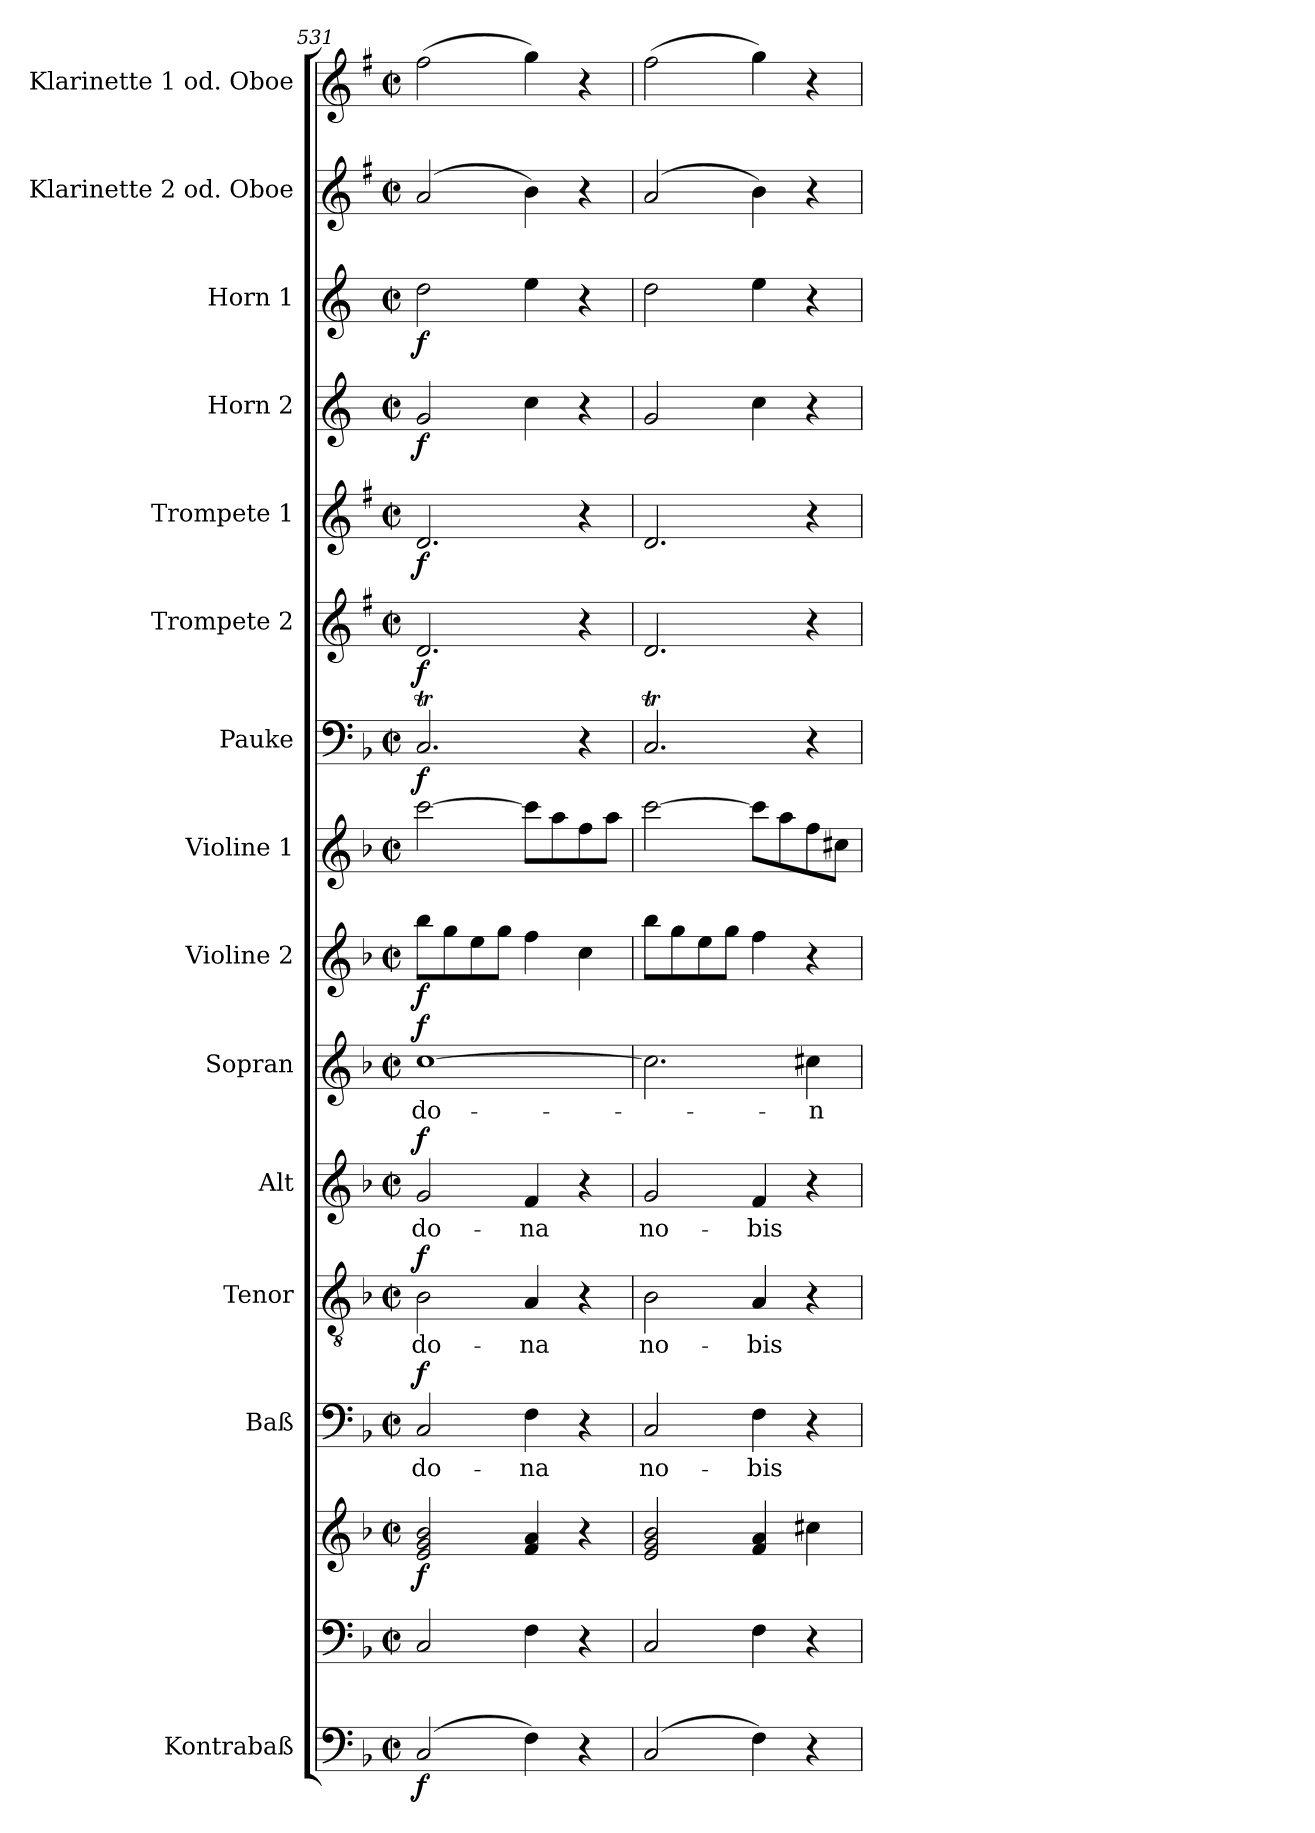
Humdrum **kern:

**kern	**dynam	**kern	**kern	**dynam	**kern	**text	**dynam	**kern	**text	**dynam	**kern	**text	**dynam	**kern	**text	**dynam	**kern	**dynam	**kern	**kern	**dynam	**kern	**dynam	**kern	**dynam	**kern	**dynam	**kern	**dynam	**kern	**kern
*part15	*part15	*part14	*part14	*part14	*part13	*part13	*part13	*part12	*part12	*part12	*part11	*part11	*part11	*part10	*part10	*part10	*part9	*part9	*part8	*part7	*part7	*part6	*part6	*part5	*part5	*part4	*part4	*part3	*part3	*part2	*part1
*staff16	*staff16	*staff15	*staff14	*staff14/15	*staff13	*staff13	*staff13	*staff12	*staff12	*staff12	*staff11	*staff11	*staff11	*staff10	*staff10	*staff10	*staff9	*staff9	*staff8	*staff7	*staff7	*staff6	*staff6	*staff5	*staff5	*staff4	*staff4	*staff3	*staff3	*staff2	*staff1
*I"Kontrabaß	*	*	*	*	*I"Baß	*	*	*I"Tenor	*	*	*I"Alt	*	*	*I"Sopran	*	*	*I"Violine 2	*	*I"Violine 1	*I"Pauke	*	*I"Trompete 2	*	*I"Trompete 1	*	*I"Horn 2	*	*I"Horn 1	*	*I"Klarinette 2 od. Oboe	*I"Klarinette 1 od. Oboe
*	*	*	*	*	*	*	*	*	*	*	*	*	*	*	*	*	*	*	*	*	*	*I'Tpt	*	*I'Tpt	*	*I'Hn	*	*I'Hn	*	*	*
*clefF4	*	*clefF4	*clefG2	*	*clefF4	*	*	*clefGv2	*	*	*clefG2	*	*	*clefG2	*	*	*clefG2	*	*clefG2	*clefF4	*	*clefG2	*	*clefG2	*	*clefG2	*	*clefG2	*	*clefG2	*clefG2
*ITrd7c12	*	*	*	*	*	*	*	*	*	*	*	*	*	*	*	*	*	*	*	*	*	*ITrd1c2	*	*ITrd1c2	*	*ITrd4c7	*	*ITrd4c7	*	*ITrd1c2	*ITrd1c2
*k[b-]	*	*k[b-]	*k[b-]	*	*k[b-]	*	*	*k[b-]	*	*	*k[b-]	*	*	*k[b-]	*	*	*k[b-]	*	*k[b-]	*k[b-]	*	*k[b-]	*	*k[b-]	*	*k[b-]	*	*k[b-]	*	*k[b-]	*k[b-]
*F:	*	*F:	*F:	*	*F:	*	*	*F:	*	*	*F:	*	*	*F:	*	*	*F:	*	*F:	*F:	*	*F:	*	*F:	*	*F:	*	*F:	*	*F:	*F:
*M2/2	*	*M2/2	*M2/2	*	*M2/2	*	*	*M2/2	*	*	*M2/2	*	*	*M2/2	*	*	*M2/2	*	*M2/2	*M2/2	*	*M2/2	*	*M2/2	*	*M2/2	*	*M2/2	*	*M2/2	*M2/2
*met(c|)	*	*met(c|)	*met(c|)	*	*met(c|)	*	*	*met(c|)	*	*	*met(c|)	*	*	*met(c|)	*	*	*met(c|)	*	*met(c|)	*met(c|)	*	*met(c|)	*	*met(c|)	*	*met(c|)	*	*met(c|)	*	*met(c|)	*met(c|)
=531	=531	=531	=531	=531	=531	=531	=531	=531	=531	=531	=531	=531	=531	=531	=531	=531	=531	=531	=531	=531	=531	=531	=531	=531	=531	=531	=531	=531	=531	=531	=531
!	!LO:DY:b	!	!	!LO:DY:b	!	!LO:LY:b	!LO:DY:a	!	!LO:LY:b	!LO:DY:a	!	!LO:LY:b	!LO:DY:a	!	!LO:LY:b	!LO:DY:a	!	!LO:DY:b	!	!	!LO:DY:b	!	!LO:DY:b	!	!LO:DY:b	!	!LO:DY:b	!	!LO:DY:b	!	!
(2CC/	f	2C/	2e/ 2g/ 2b-/	f	2C/	do-	f	2B-\	do-	f	2g/	do-	f	[1cc	do-	f	8bb-\L	f	[2ccc\	2.CT/	f	2.c/	f	2.c/	f	2c/	f	2g\	f	(2g/	(>2ee\
.	.	.	.	.	.	.	.	.	.	.	.	.	.	.	.	.	8gg\	.	.	.	.	.	.	.	.	.	.	.	.	.	.
.	.	.	.	.	.	.	.	.	.	.	.	.	.	.	.	.	8ee\	.	.	.	.	.	.	.	.	.	.	.	.	.	.
.	.	.	.	.	.	.	.	.	.	.	.	.	.	.	.	.	8gg\J	.	.	.	.	.	.	.	.	.	.	.	.	.	.
!	!	!	!	!	!	!LO:LY:b	!	!	!LO:LY:b	!	!	!LO:LY:b	!	!	!	!	!	!	!	!	!	!	!	!	!	!	!	!	!	!	!
4FF\)	.	4F\	4f/ 4a/	.	4F\	-na	.	4A/	-na	.	4f/	-na	.	.	.	.	4ff\	.	8ccc\L]	.	.	.	.	.	.	4f\	.	4a\	.	4a\)	4ff\)
.	.	.	.	.	.	.	.	.	.	.	.	.	.	.	.	.	.	.	8aa\	.	.	.	.	.	.	.	.	.	.	.	.
4r	.	4r	4r	.	4r	.	.	4r	.	.	4r	.	.	.	.	.	4cc\	.	8ff\	4r	.	4r	.	4r	.	4r	.	4r	.	4r	4r
.	.	.	.	.	.	.	.	.	.	.	.	.	.	.	.	.	.	.	8aa\J	.	.	.	.	.	.	.	.	.	.	.	.
=532	=532	=532	=532	=532	=532	=532	=532	=532	=532	=532	=532	=532	=532	=532	=532	=532	=532	=532	=532	=532	=532	=532	=532	=532	=532	=532	=532	=532	=532	=532	=532
!	!	!	!	!	!	!LO:LY:b	!	!	!LO:LY:b	!	!	!LO:LY:b	!	!	!	!	!	!	!	!	!	!	!	!	!	!	!	!	!	!	!
(2CC/	.	2C/	2e/ 2g/ 2b-/	.	2C/	no-	.	2B-\	no-	.	2g/	no-	.	2.cc\]	.	.	8bb-\L	.	[2ccc\	2.CT/	.	2.c/	.	2.c/	.	2c/	.	2g\	.	(2g/	(>2ee\
.	.	.	.	.	.	.	.	.	.	.	.	.	.	.	.	.	8gg\	.	.	.	.	.	.	.	.	.	.	.	.	.	.
.	.	.	.	.	.	.	.	.	.	.	.	.	.	.	.	.	8ee\	.	.	.	.	.	.	.	.	.	.	.	.	.	.
.	.	.	.	.	.	.	.	.	.	.	.	.	.	.	.	.	8gg\J	.	.	.	.	.	.	.	.	.	.	.	.	.	.
!	!	!	!	!	!	!LO:LY:b	!	!	!LO:LY:b	!	!	!LO:LY:b	!	!	!	!	!	!	!	!	!	!	!	!	!	!	!	!	!	!	!
4FF\)	.	4F\	4f/ 4a/	.	4F\	-bis	.	4A/	-bis	.	4f/	-bis	.	.	.	.	4ff\	.	8ccc\L]	.	.	.	.	.	.	4f\	.	4a\	.	4a\)	4ff\)
.	.	.	.	.	.	.	.	.	.	.	.	.	.	.	.	.	.	.	8aa\	.	.	.	.	.	.	.	.	.	.	.	.
!	!	!	!	!	!	!	!	!	!	!	!	!	!	!	!LO:LY:b	!	!	!	!	!	!	!	!	!	!	!	!	!	!	!	!
4r	.	4r	4cc#X\	.	4r	.	.	4r	.	.	4r	.	.	4cc#X\	-n	.	4r	.	8ff\	4r	.	4r	.	4r	.	4r	.	4r	.	4r	4r
.	.	.	.	.	.	.	.	.	.	.	.	.	.	.	.	.	.	.	8cc#X\J	.	.	.	.	.	.	.	.	.	.	.	.
=	=	=	=	=	=	=	=	=	=	=	=	=	=	=	=	=	=	=	=	=	=	=	=	=	=	=	=	=	=	=	=
*-	*-	*-	*-	*-	*-	*-	*-	*-	*-	*-	*-	*-	*-	*-	*-	*-	*-	*-	*-	*-	*-	*-	*-	*-	*-	*-	*-	*-	*-	*-	*-
